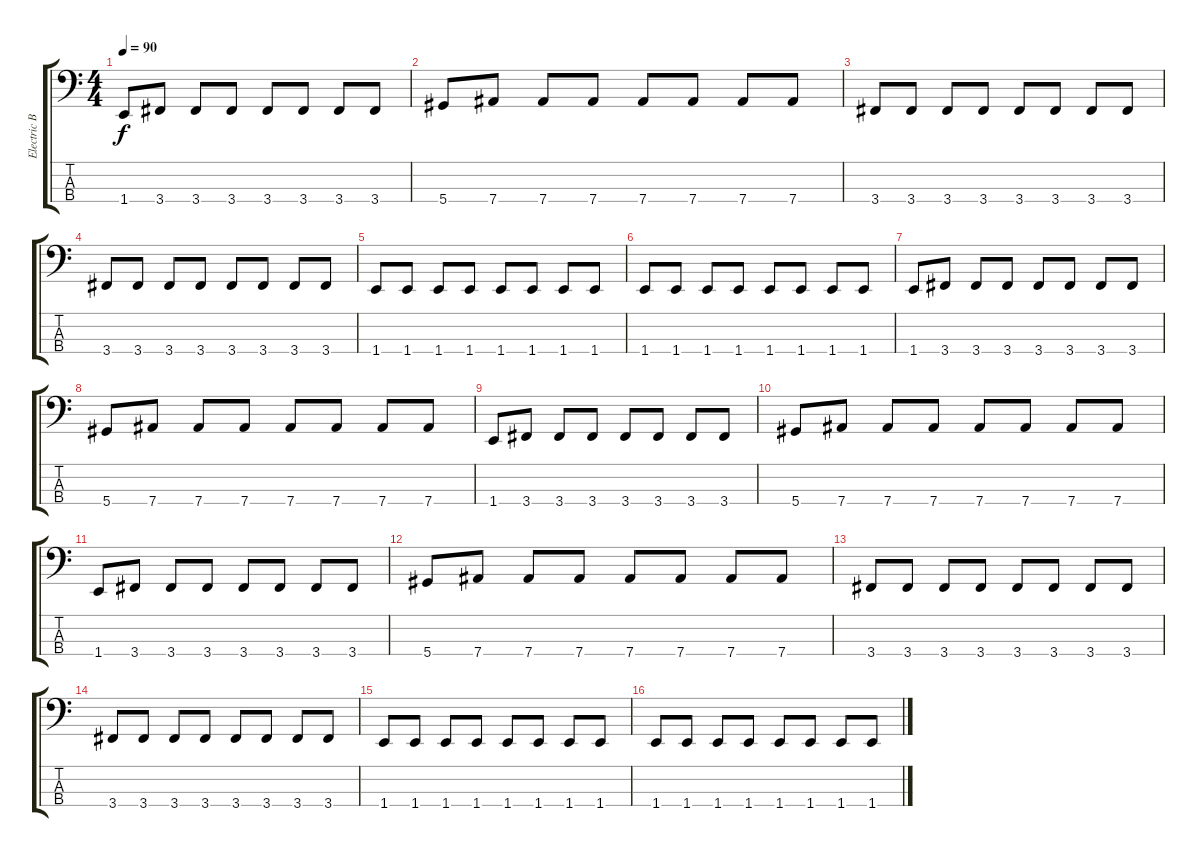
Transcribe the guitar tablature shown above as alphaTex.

\track ("Electric Bass" "Electric B") {instrument electricbasspick}
\staff {score tabs}
\tuning (Gb2 Db3 Ab1 Eb1) {hide}
\ts (4 4)
\tempo 90
\clef f4
\ks c
1.4.8{dy f} 3.4.8 3.4.8 3.4.8 3.4.8 3.4.8 3.4.8 3.4.8 |
5.4.8 7.4.8 7.4.8 7.4.8 7.4.8 7.4.8 7.4.8 7.4.8 |
3.4.8 3.4.8 3.4.8 3.4.8 3.4.8 3.4.8 3.4.8 3.4.8 |
3.4.8 3.4.8 3.4.8 3.4.8 3.4.8 3.4.8 3.4.8 3.4.8 |
1.4.8 1.4.8 1.4.8 1.4.8 1.4.8 1.4.8 1.4.8 1.4.8 |
1.4.8 1.4.8 1.4.8 1.4.8 1.4.8 1.4.8 1.4.8 1.4.8 |
1.4.8 3.4.8 3.4.8 3.4.8 3.4.8 3.4.8 3.4.8 3.4.8 |
5.4.8 7.4.8 7.4.8 7.4.8 7.4.8 7.4.8 7.4.8 7.4.8 |
1.4.8 3.4.8 3.4.8 3.4.8 3.4.8 3.4.8 3.4.8 3.4.8 |
5.4.8 7.4.8 7.4.8 7.4.8 7.4.8 7.4.8 7.4.8 7.4.8 |
1.4.8 3.4.8 3.4.8 3.4.8 3.4.8 3.4.8 3.4.8 3.4.8 |
5.4.8 7.4.8 7.4.8 7.4.8 7.4.8 7.4.8 7.4.8 7.4.8 |
3.4.8 3.4.8 3.4.8 3.4.8 3.4.8 3.4.8 3.4.8 3.4.8 |
3.4.8 3.4.8 3.4.8 3.4.8 3.4.8 3.4.8 3.4.8 3.4.8 |
1.4.8 1.4.8 1.4.8 1.4.8 1.4.8 1.4.8 1.4.8 1.4.8 |
1.4.8 1.4.8 1.4.8 1.4.8 1.4.8 1.4.8 1.4.8 1.4.8
